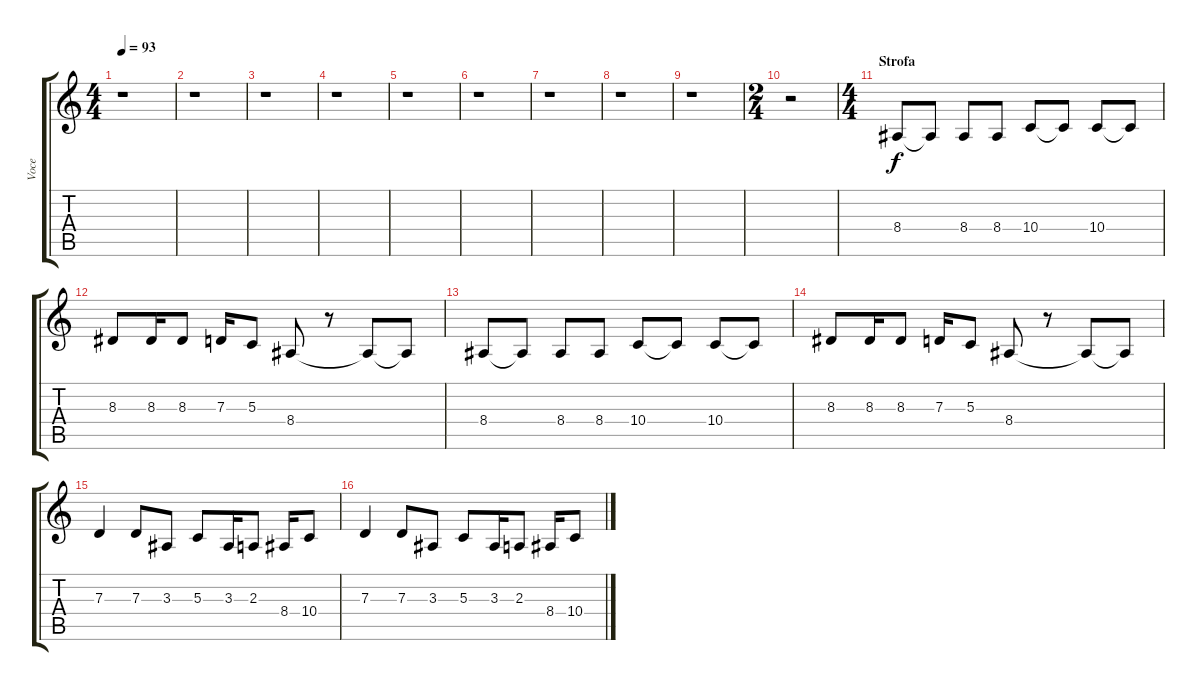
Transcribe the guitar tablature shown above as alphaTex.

\track ("Voce" "Voce") {instrument lead2sawtooth}
\staff {score tabs}
\tuning (E4 B3 G3 D3 A2 E2) {hide}
\ts (4 4)
\tempo 93
\clef g2
\ks c
r.1{dy f instrument lead2sawtooth} |
r.1 |
r.1 |
r.1 |
r.1 |
r.1 |
r.1 |
r.1 |
r.1 |
\ts (2 4)
r.2 |
\ts (4 4)
\section ("" "Strofa")
8.4.8 8.4{t}.8 8.4.8 8.4.8 10.4.8 10.4{t}.8 10.4.8 10.4{t}.8 |
8.3.8 8.3.16 8.3.8 7.3.16 5.3.8 8.4.8 r.8 8.4{t}.8 8.4{t}.8 |
8.4.8 8.4{t}.8 8.4.8 8.4.8 10.4.8 10.4{t}.8 10.4.8 10.4{t}.8 |
8.3.8 8.3.16 8.3.8 7.3.16 5.3.8 8.4.8 r.8 8.4{t}.8 8.4{t}.8 |
7.3.4 7.3.8 3.3.8 5.3.8 3.3.16 2.3.8 8.4.16 10.4.8 |
7.3.4 7.3.8 3.3.8 5.3.8 3.3.16 2.3.8 8.4.16 10.4.8
